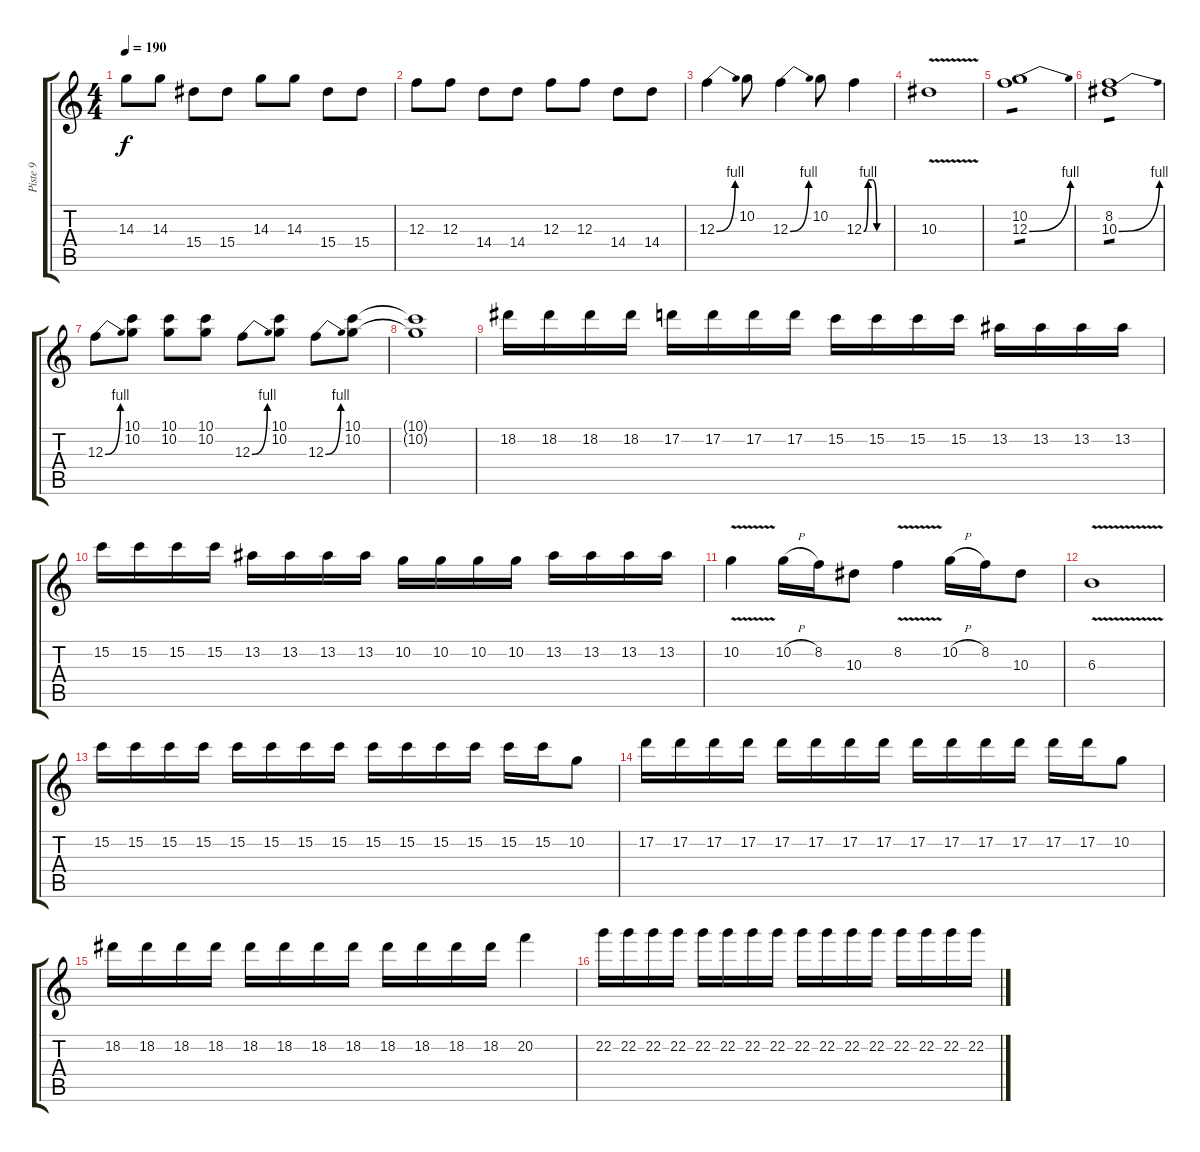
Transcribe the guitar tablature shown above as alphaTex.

\track ("Piste 9" "Piste 9") {instrument overdrivenguitar}
\staff {score tabs}
\tuning (D4 A3 F3 C3 G2 D2) {hide}
\ts (4 4)
\tempo 190
\clef g2
\ks c
14.3.8{dy f} 14.3.8 15.4.8 15.4.8 14.3.8 14.3.8 15.4.8 15.4.8 |
12.3.8 12.3.8 14.4.8 14.4.8 12.3.8 12.3.8 14.4.8 14.4.8 |
12.3{be (bend 0 0 60 4)}.4 10.2.8 12.3{be (bend 0 0 60 4)}.4 10.2.8 12.3{be (custom 0 0 10 4 20 4 30 0 60 0)}.4 |
10.3{v}.1 |
(10.2 12.3{be (bend 0 0 60 4)}).1{tp 1} |
(8.2 10.3{be (bend 0 0 60 4)}).1{tp 1} |
12.3{be (bend 0 0 60 4)}.8 (10.1 10.2).8 (10.1 10.2).8 (10.1 10.2).8 12.3{be (bend 0 0 60 4)}.8 (10.1 10.2).8 12.3{be (bend 0 0 60 4)}.8 (10.1 10.2).8 |
(10.1{t} 10.2{t}).1 |
18.2.16 18.2.16 18.2.16 18.2.16 17.2.16 17.2.16 17.2.16 17.2.16 15.2.16 15.2.16 15.2.16 15.2.16 13.2.16 13.2.16 13.2.16 13.2.16 |
15.2.16 15.2.16 15.2.16 15.2.16 13.2.16 13.2.16 13.2.16 13.2.16 10.2.16 10.2.16 10.2.16 10.2.16 13.2.16 13.2.16 13.2.16 13.2.16 |
10.2{v}.4 10.2{h}.16 8.2.16 10.3.8 8.2{v}.4 10.2{h}.16 8.2.16 10.3.8 |
6.3{v}.1 |
15.2.16 15.2.16 15.2.16 15.2.16 15.2.16 15.2.16 15.2.16 15.2.16 15.2.16 15.2.16 15.2.16 15.2.16 15.2.16 15.2.16 10.2.8 |
17.2.16 17.2.16 17.2.16 17.2.16 17.2.16 17.2.16 17.2.16 17.2.16 17.2.16 17.2.16 17.2.16 17.2.16 17.2.16 17.2.16 10.2.8 |
18.2.16 18.2.16 18.2.16 18.2.16 18.2.16 18.2.16 18.2.16 18.2.16 18.2.16 18.2.16 18.2.16 18.2.16 20.2.4 |
22.2.16 22.2.16 22.2.16 22.2.16 22.2.16 22.2.16 22.2.16 22.2.16 22.2.16 22.2.16 22.2.16 22.2.16 22.2.16 22.2.16 22.2.16 22.2.16
